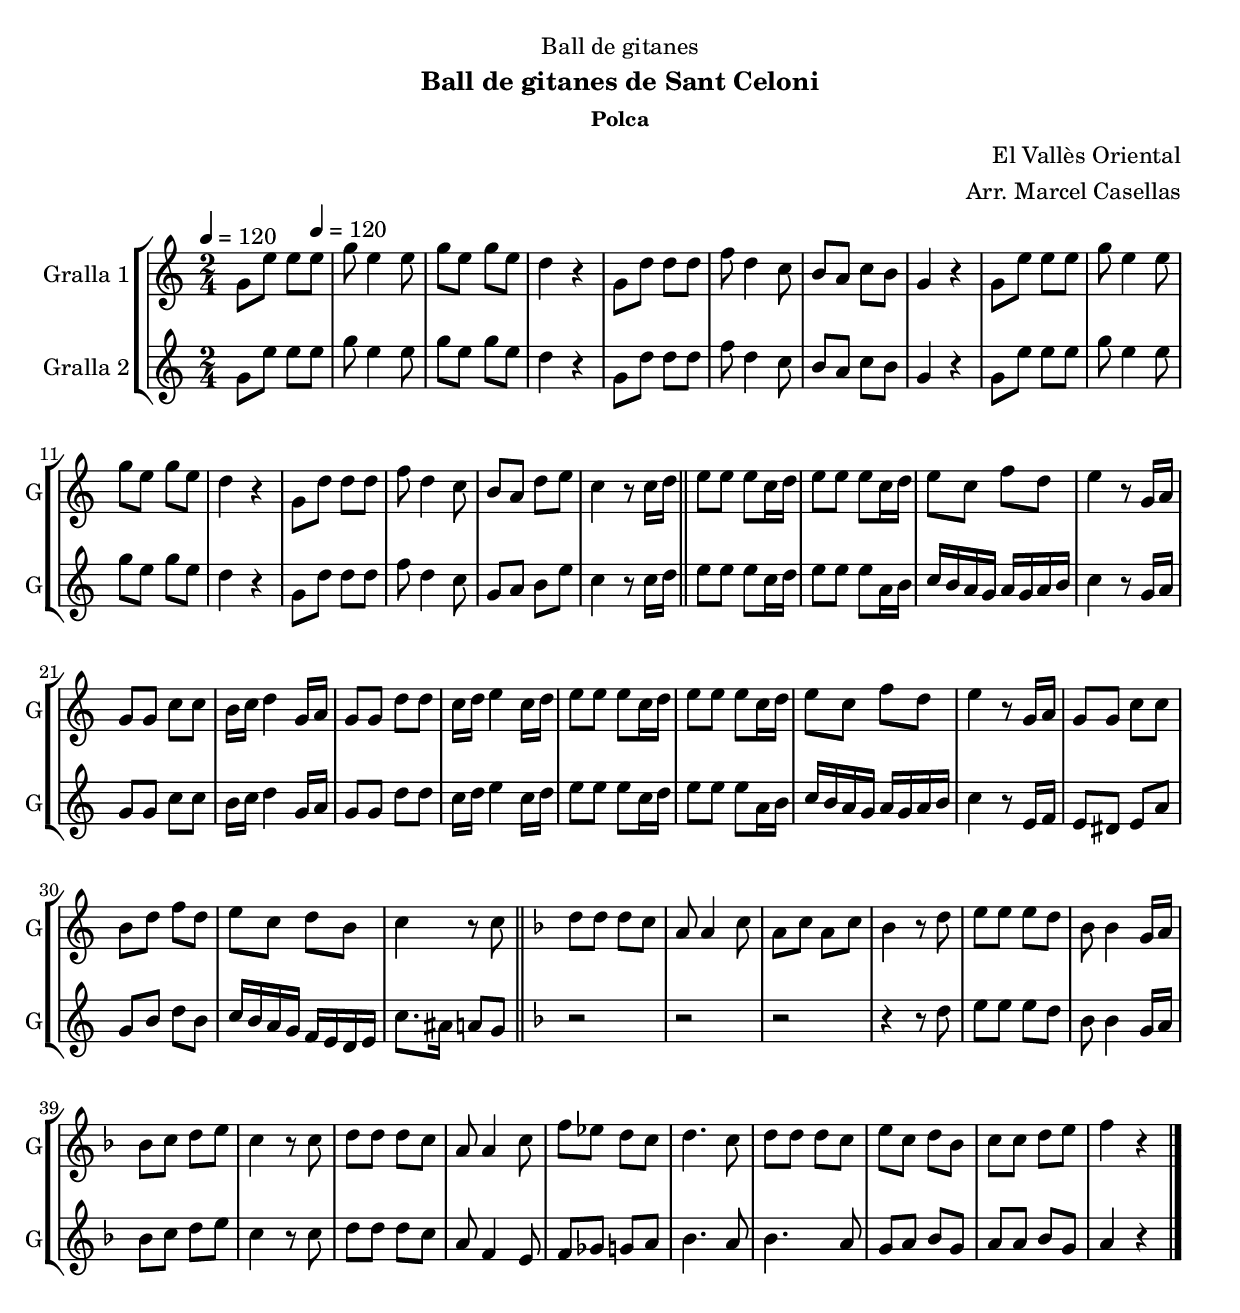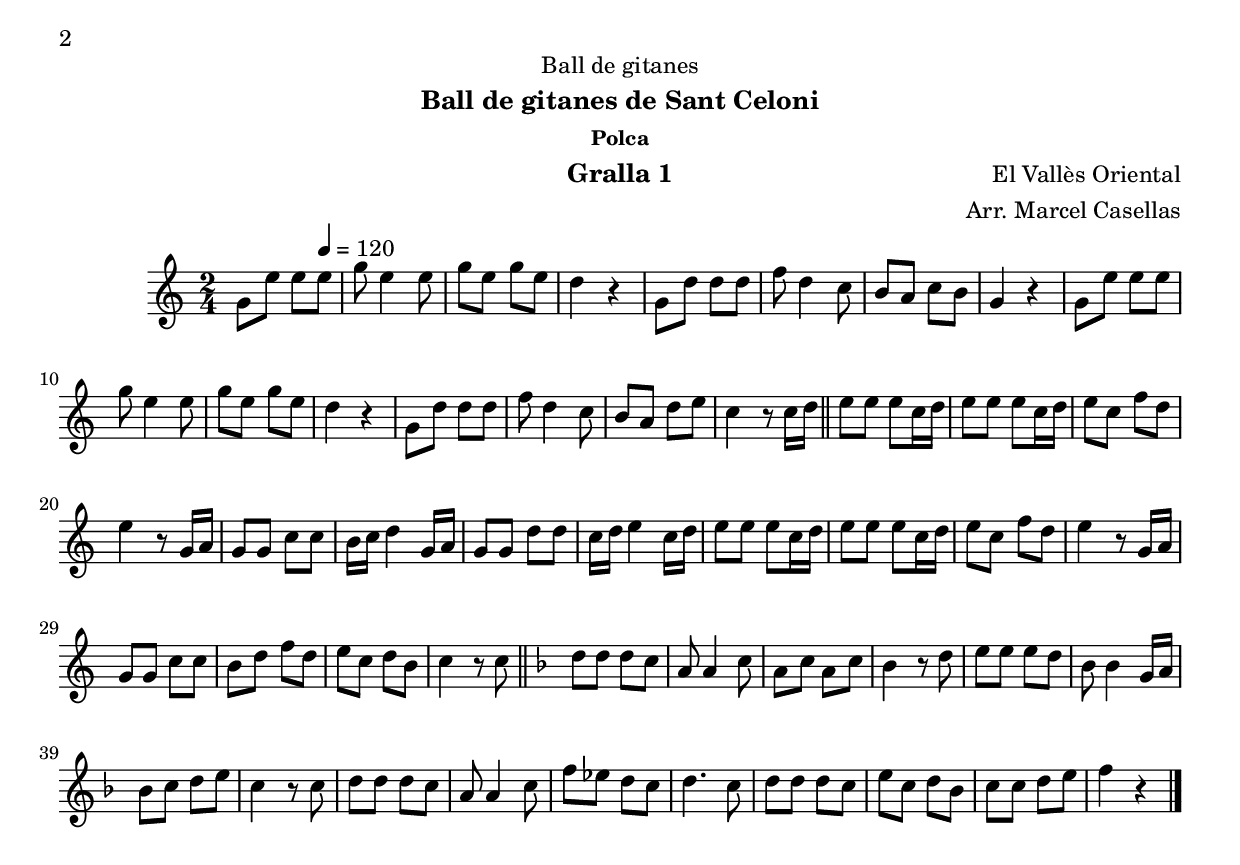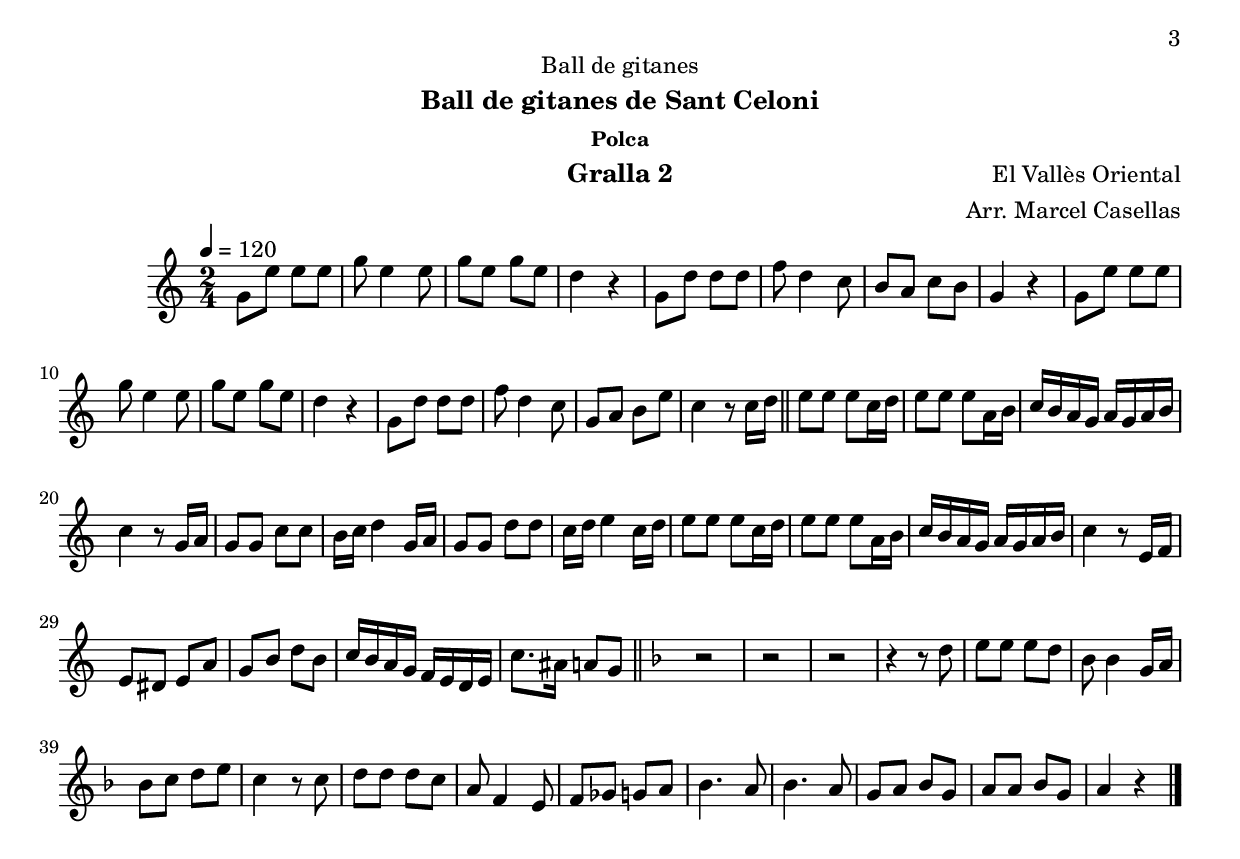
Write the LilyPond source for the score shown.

\version "2.22.1"

\header {
  dedication="Ball de gitanes"
  title=""
  subtitle="Ball de gitanes de Sant Celoni"
  subsubtitle="Polca"
  poet=""
  meter=""
  piece=""
  composer="El Vallès Oriental"
  arranger="Arr. Marcel Casellas"
  opus=""
  instrument=""
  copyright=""
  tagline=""
}

liniaroAa =
\relative g'
{
  \clef treble
  \key c \major
  \time 2/4
  g8 e' e \tempo 4 = 120 e  |
  g8 e4 e8  |
  g8 e g e  |
  d4 r  |
  %05
  g,8 d' d d  |
  f8 d4 c8  |
  b8 a c b  |
  g4 r  |
  g8 e' e e  |
  %10
  g8 e4 e8  |
  g8 e g e  |
  d4 r  |
  g,8 d' d d  |
  f8 d4 c8  |
  %15
  b8 a d e  |
  c4 r8 c16 d  \bar "||"
  e8 e e c16 d  |
  e8 e e c16 d  |
  e8 c f d  |
  %20
  e4 r8 g,16 a  |
  g8 g c c  |
  b16 c d4 g,16 a  |
  g8 g d' d  |
  c16 d e4 c16 d  |
  %25
  e8 e e c16 d  |
  e8 e e c16 d  |
  e8 c f d  |
  e4 r8 g,16 a  |
  g8 g c c  |
  %30
  b8 d f d  |
  e8 c d b  |
  c4 r8 c  \bar "||"
  \key f \major   d8 d d c  |
  a8 a4 c8  |
  %35
  a8 c a c  |
  bes4 r8 d  |
  e8 e e d  |
  bes8 bes4 g16 a  |
  bes8 c d e  |
  %40
  c4 r8 c  |
  d8 d d c  |
  a8 a4 c8  |
  f8 ees d c  |
  d4. c8  |
  %45
  d8 d d c  |
  e8 c d bes  |
  c8 c d e  |
  f4 r  \bar "|."
}

liniaroAb =
\relative g'
{
  \tempo 4 = 120
  \clef treble
  \key c \major
  \time 2/4
  g8 e' e e  |
  g8 e4 e8  |
  g8 e g e  |
  d4 r  |
  %05
  g,8 d' d d  |
  f8 d4 c8  |
  b8 a c b  |
  g4 r  |
  g8 e' e e  |
  %10
  g8 e4 e8  |
  g8 e g e  |
  d4 r  |
  g,8 d' d d  |
  f8 d4 c8  |
  %15
  g8 a b e  |
  c4 r8 c16 d  \bar "||"
  e8 e e c16 d  |
  e8 e e a,16 b  |
  c16 b a g a g a b  |
  %20
  c4 r8 g16 a  |
  g8 g c c  |
  b16 c d4 g,16 a  |
  g8 g d' d  |
  c16 d e4 c16 d  |
  %25
  e8 e e c16 d  |
  e8 e e a,16 b  |
  c16 b a g a g a b  |
  c4 r8 e,16 f  |
  e8 dis e a  |
  %30
  g8 b d b  |
  c16 b a g f e d e  |
  c'8. ais16 a8 g  \bar "||"
  \key f \major   r2  |
  r2  |
  %35
  r2  |
  r4 r8 d'  |
  e8 e e d  |
  bes8 bes4 g16 a  |
  bes8 c d e  |
  %40
  c4 r8 c  |
  d8 d d c  |
  a8 f4 e8  |
  f8 ges g a  |
  bes4. a8  |
  %45
  bes4. a8  |
  g8 a bes g  |
  a8 a bes g  |
  a4 r  \bar "|."
}

\bookpart {
  \score {
    \new StaffGroup {
      \override Score.RehearsalMark #'self-alignment-X = #LEFT
      <<
        \new Staff \with {instrumentName = #"Gralla 1" shortInstrumentName = #"G"} \liniaroAa
        \new Staff \with {instrumentName = #"Gralla 2" shortInstrumentName = #"G"} \liniaroAb
      >>
    }
    \layout {}
  }
  \score { \unfoldRepeats
    \new StaffGroup {
      \override Score.RehearsalMark #'self-alignment-X = #LEFT
      <<
        \new Staff \with {instrumentName = #"Gralla 1" shortInstrumentName = #"G"} \liniaroAa
        \new Staff \with {instrumentName = #"Gralla 2" shortInstrumentName = #"G"} \liniaroAb
      >>
    }
    \midi {
      \set Staff.midiInstrument = "oboe"
      \set DrumStaff.midiInstrument = "drums"
    }
  }
}

\bookpart {
  \header {instrument="Gralla 1"}
  \score {
    \new StaffGroup {
      \override Score.RehearsalMark #'self-alignment-X = #LEFT
      <<
        \new Staff \liniaroAa
      >>
    }
    \layout {}
  }
  \score { \unfoldRepeats
    \new StaffGroup {
      \override Score.RehearsalMark #'self-alignment-X = #LEFT
      <<
        \new Staff \liniaroAa
      >>
    }
    \midi {
      \set Staff.midiInstrument = "oboe"
      \set DrumStaff.midiInstrument = "drums"
    }
  }
}

\bookpart {
  \header {instrument="Gralla 2"}
  \score {
    \new StaffGroup {
      \override Score.RehearsalMark #'self-alignment-X = #LEFT
      <<
        \new Staff \liniaroAb
      >>
    }
    \layout {}
  }
  \score { \unfoldRepeats
    \new StaffGroup {
      \override Score.RehearsalMark #'self-alignment-X = #LEFT
      <<
        \new Staff \liniaroAb
      >>
    }
    \midi {
      \set Staff.midiInstrument = "oboe"
      \set DrumStaff.midiInstrument = "drums"
    }
  }
}

